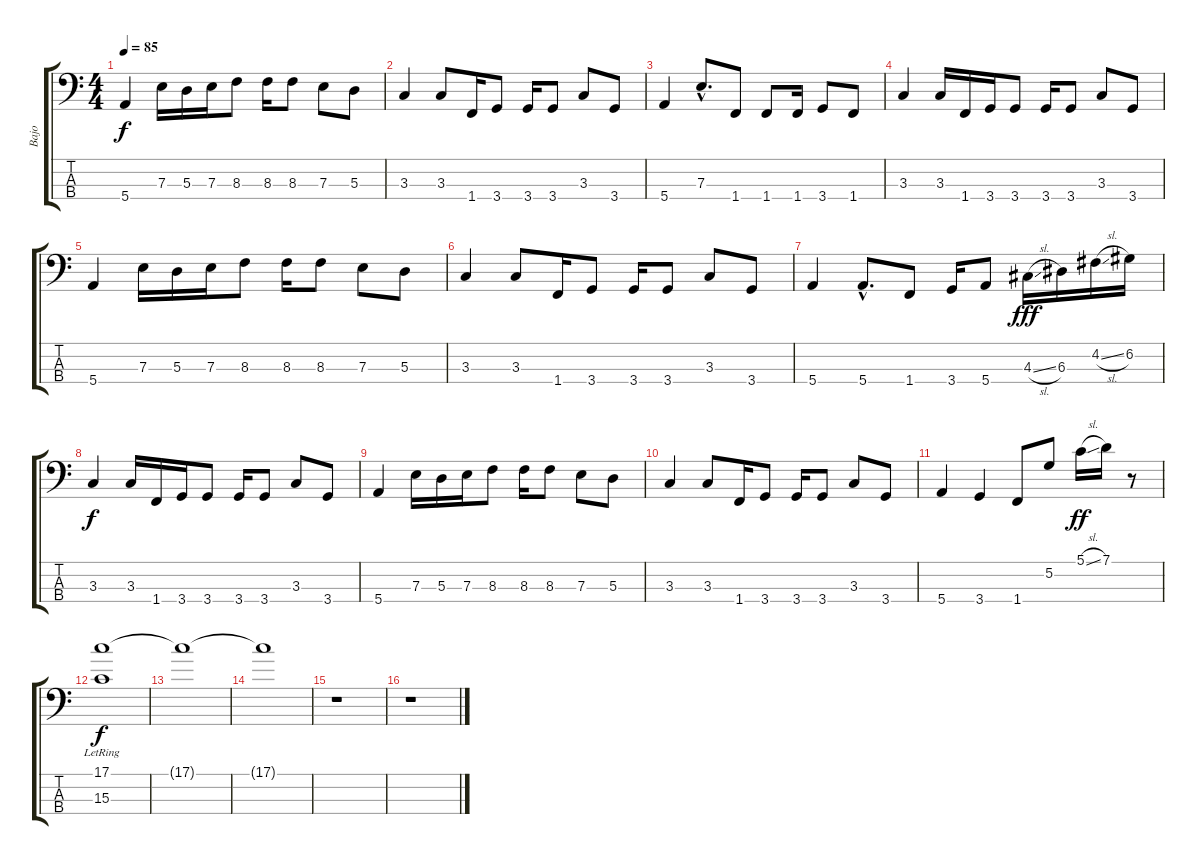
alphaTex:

\track ("Bajo" "Bajo") {instrument electricbassfinger}
\staff {score tabs}
\tuning (G2 D2 A1 E1) {hide}
\ts (4 4)
\tempo 85
\clef f4
\ks c
5.4.4{dy f} 7.3.16 5.3.16 7.3.16 8.3.8 8.3.16 8.3.8 7.3.8 5.3.8 |
3.3.4 3.3.8 1.4.16 3.4.8 3.4.16 3.4.8 3.3.8 3.4.8 |
5.4.4 7.3{hac}.8{d} 1.4.8 1.4.8 1.4.16 3.4.8 1.4.8 |
3.3.4 3.3.16 1.4.16 3.4.16 3.4.8 3.4.16 3.4.8 3.3.8 3.4.8 |
5.4.4 7.3.16 5.3.16 7.3.16 8.3.8 8.3.16 8.3.8 7.3.8 5.3.8 |
3.3.4 3.3.8 1.4.16 3.4.8 3.4.16 3.4.8 3.3.8 3.4.8 |
5.4.4 5.4{hac}.8{d} 1.4.8 3.4.16 5.4.8 4.3{sl}.16{dy fff} 6.3.16 4.2{sl}.16 6.2.16 |
3.3.4{dy f} 3.3.16 1.4.16 3.4.16 3.4.8 3.4.16 3.4.8 3.3.8 3.4.8 |
5.4.4 7.3.16 5.3.16 7.3.16 8.3.8 8.3.16 8.3.8 7.3.8 5.3.8 |
3.3.4 3.3.8 1.4.16 3.4.8 3.4.16 3.4.8 3.3.8 3.4.8 |
5.4.4 3.4.4 1.4.8 5.2.8 5.1{sl}.16{dy ff} 7.1.16 r.8 |
(17.1{lr} 15.3).1{dy f} |
17.1{t}.1 |
17.1{t}.1 |
r.1 |
r.1
